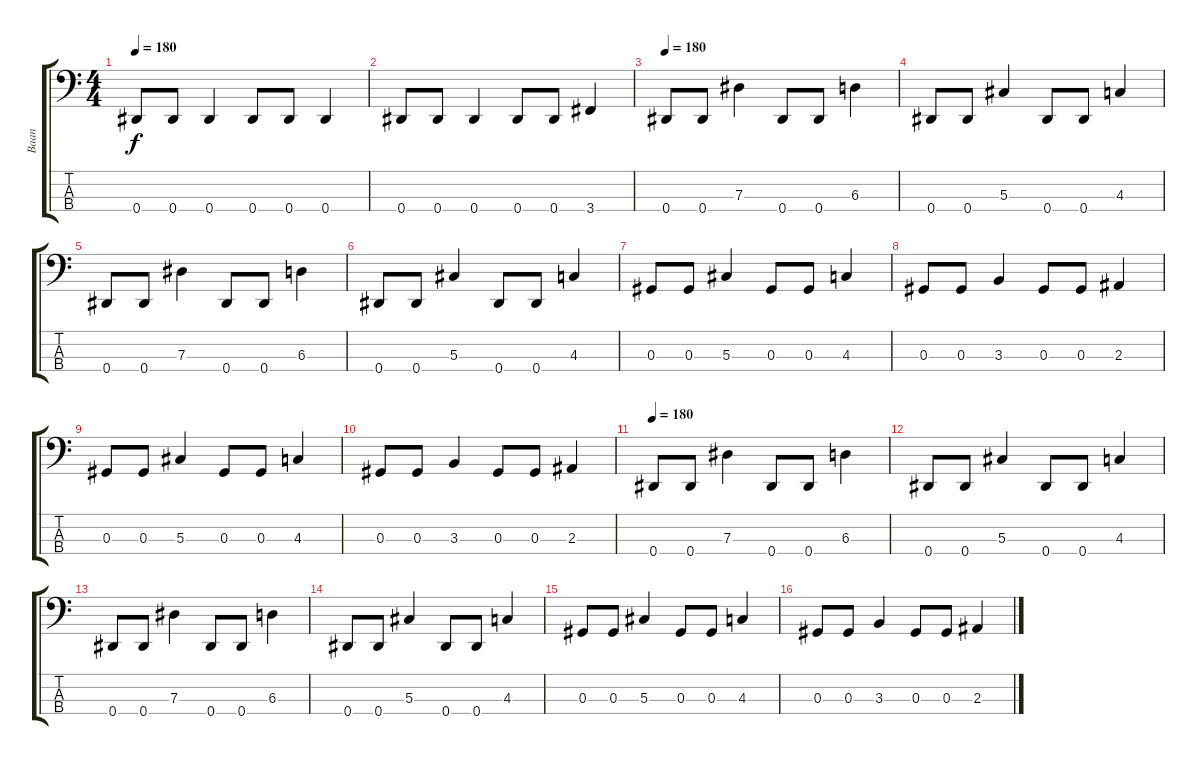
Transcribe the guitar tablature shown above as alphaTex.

\track ("Baan" "Baan") {instrument electricbassfinger}
\staff {score tabs}
\tuning (Gb2 Db2 Ab1 Eb1) {hide}
\ts (4 4)
\tempo 180
\clef f4
\ks c
0.4.8{dy f} 0.4.8 0.4.4 0.4.8 0.4.8 0.4.4 |
0.4.8 0.4.8 0.4.4 0.4.8 0.4.8 3.4.4 |
\tempo 180
0.4.8 0.4.8 7.3.4 0.4.8 0.4.8 6.3.4 |
0.4.8 0.4.8 5.3.4 0.4.8 0.4.8 4.3.4 |
0.4.8 0.4.8 7.3.4 0.4.8 0.4.8 6.3.4 |
0.4.8 0.4.8 5.3.4 0.4.8 0.4.8 4.3.4 |
0.3.8 0.3.8 5.3.4 0.3.8 0.3.8 4.3.4 |
0.3.8 0.3.8 3.3.4 0.3.8 0.3.8 2.3.4 |
0.3.8 0.3.8 5.3.4 0.3.8 0.3.8 4.3.4 |
0.3.8 0.3.8 3.3.4 0.3.8 0.3.8 2.3.4 |
\tempo 180
0.4.8 0.4.8 7.3.4 0.4.8 0.4.8 6.3.4 |
0.4.8 0.4.8 5.3.4 0.4.8 0.4.8 4.3.4 |
0.4.8 0.4.8 7.3.4 0.4.8 0.4.8 6.3.4 |
0.4.8 0.4.8 5.3.4 0.4.8 0.4.8 4.3.4 |
0.3.8 0.3.8 5.3.4 0.3.8 0.3.8 4.3.4 |
0.3.8 0.3.8 3.3.4 0.3.8 0.3.8 2.3.4
